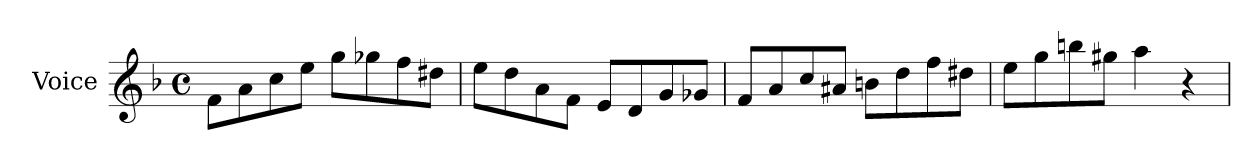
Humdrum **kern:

**kern
*part1
*staff1
*I"Voice
*I'Voice
*clefG2
*k[b-]
*M4/4
*met(c)
=1
8f\L
8a\
8cc\
8ee\J
8gg\L
8gg-X\
8ff\
8dd#X\J
=2
8ee\L
8dd\
8a\
8f\J
8e/L
8d/
8g/
8g-X/J
=3
8f/L
8a/
8cc/
8a#X/J
8bn\L
8dd\
8ff\
8dd#X\J
=4
8ee\L
8gg\
8bbn\
8gg#X\J
4aa\
4r
=
*-
